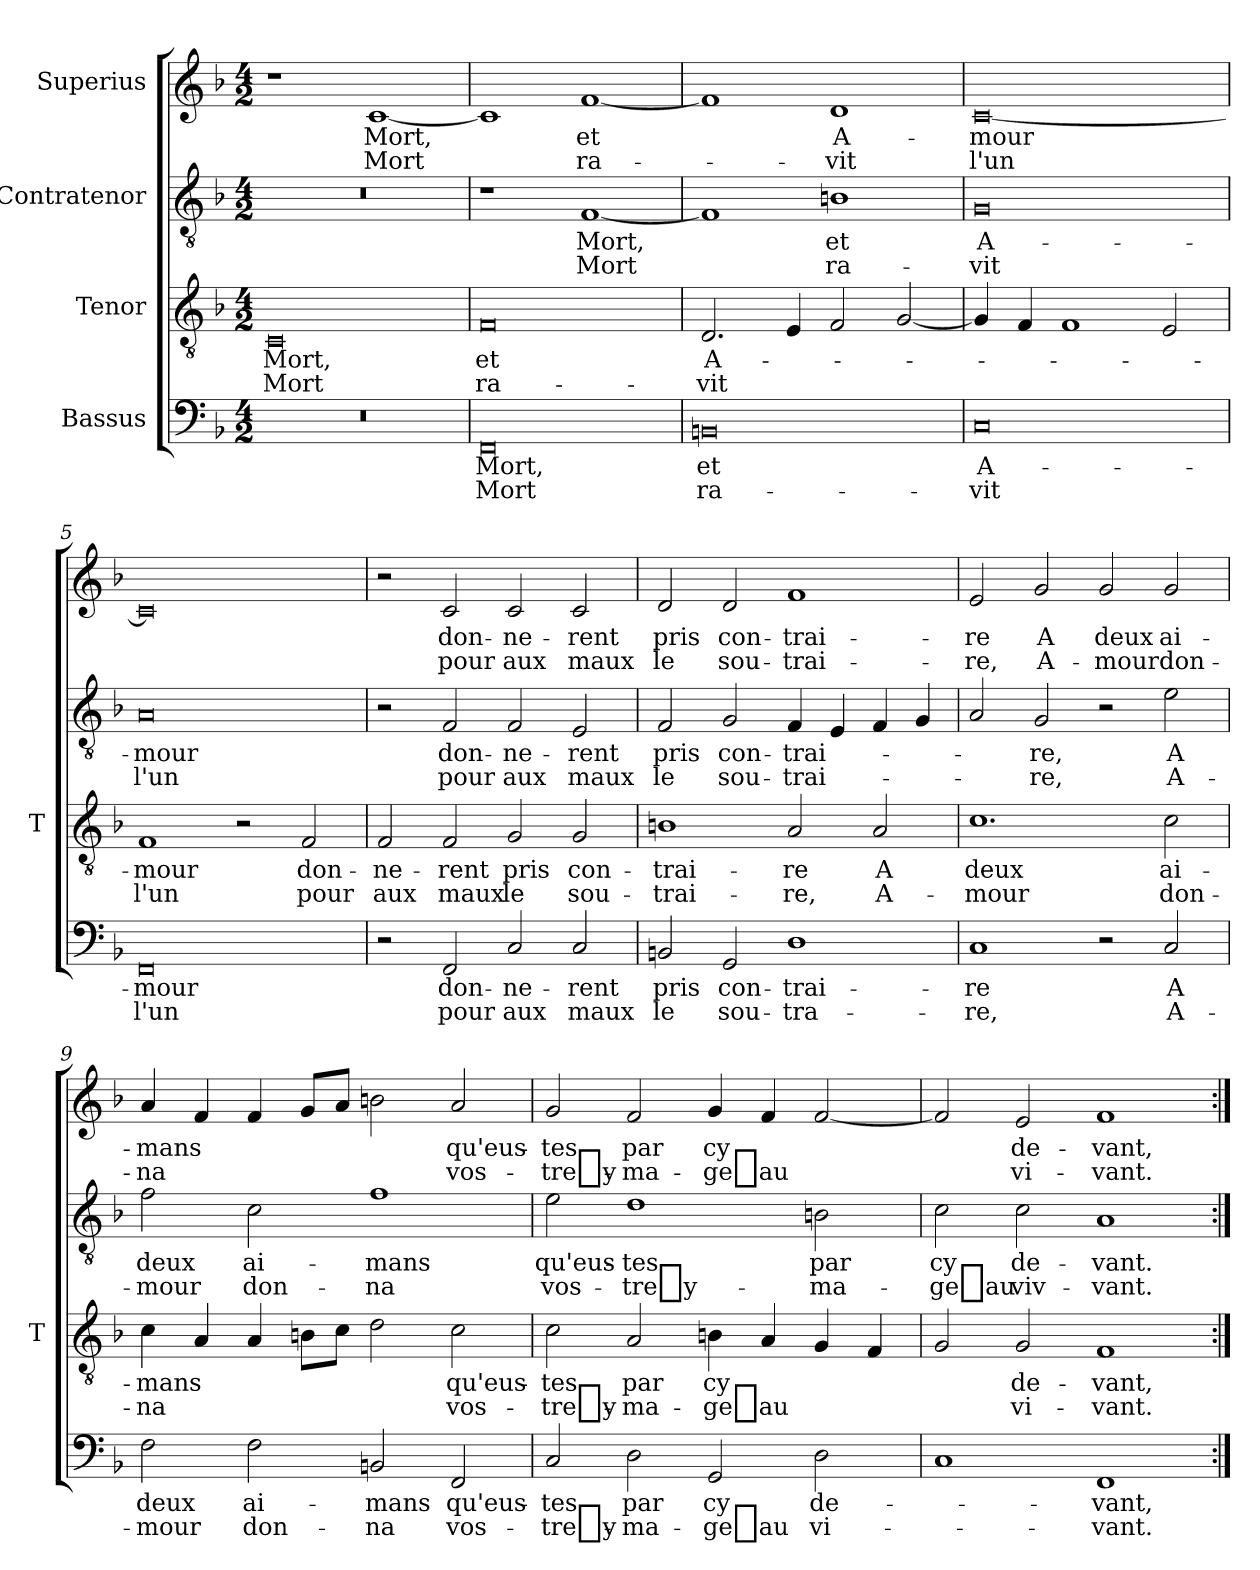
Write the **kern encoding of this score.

**kern	**text	**text	**kern	**text	**text	**kern	**text	**text	**kern	**text	**text
*part4	*part4	*part4	*part3	*part3	*part3	*part2	*part2	*part2	*part1	*part1	*part1
*staff4	*staff4	*staff4	*staff3	*staff3	*staff3	*staff2	*staff2	*staff2	*staff1	*staff1	*staff1
*I"Bassus	*	*	*I"Tenor	*	*	*I"Contratenor	*	*	*I"Superius	*	*
*	*	*	*I'T	*	*	*	*	*	*	*	*
*clefF4	*	*	*clefGv2	*	*	*clefGv2	*	*	*clefG2	*	*
*k[b-]	*	*	*k[b-]	*	*	*k[b-]	*	*	*k[b-]	*	*
*M4/2	*	*	*M4/2	*	*	*M4/2	*	*	*M4/2	*	*
=1	=1	=1	=1	=1	=1	=1	=1	=1	=1	=1	=1
0r	.	.	0C	-Mort,	-Mort	0r	.	.	1r	.	.
.	.	.	.	.	.	.	.	.	[1c	-Mort,	-Mort
=2	=2	=2	=2	=2	=2	=2	=2	=2	=2	=2	=2
0FF	-Mort,	-Mort	0F	-et	ra-	1r	.	.	1c]	.	.
.	.	.	.	.	.	[1F	-Mort,	-Mort	[1f	-et	ra-
=3	=3	=3	=3	=3	=3	=3	=3	=3	=3	=3	=3
0BBn	-et	ra-	2.D	A-	-vit	1F]	.	.	1f]	.	.
.	.	.	4E	.	.	.	.	.	.	.	.
.	.	.	2F	.	.	1Bn	-et	ra-	1d	A-	-vit
.	.	.	[2G	.	.	.	.	.	.	.	.
=4	=4	=4	=4	=4	=4	=4	=4	=4	=4	=4	=4
0C	A-	-vit	4G]	.	.	0G	A-	-vit	[0c	-mour	-l'un
.	.	.	4F	.	.	.	.	.	.	.	.
.	.	.	1F	.	.	.	.	.	.	.	.
.	.	.	2E	.	.	.	.	.	.	.	.
=5	=5	=5	=5	=5	=5	=5	=5	=5	=5	=5	=5
0FF	-mour	-l'un	1F	-mour	-l'un	0A	-mour	-l'un	0c]	.	.
.	.	.	2r	.	.	.	.	.	.	.	.
.	.	.	2F	don-	-pour	.	.	.	.	.	.
=6	=6	=6	=6	=6	=6	=6	=6	=6	=6	=6	=6
2r	.	.	2F	ne-	-aux	2r	.	.	2r	.	.
2FF	don-	-pour	2F	-rent	-maux	2F	don-	-pour	2c	don-	-pour
2C	ne-	-aux	2G	-pris	-le	2F	ne-	-aux	2c	ne-	-aux
2C	-rent	-maux	2G	con-	sou-	2E	-rent	-maux	2c	-rent	-maux
=7	=7	=7	=7	=7	=7	=7	=7	=7	=7	=7	=7
2BBn	-pris	-le	1Bn	trai-	trai-	2F	-pris	-le	2d	-pris	-le
2GG	con-	sou-	.	.	.	2G	con-	sou-	2d	con-	sou-
1D	trai-	tra-	2A	-re	-re,	4F	trai-	trai-	1f	trai-	trai-
.	.	.	.	.	.	4E	.	.	.	.	.
.	.	.	2A	-A	A-	4F	.	.	.	.	.
.	.	.	.	.	.	4G	.	.	.	.	.
=8	=8	=8	=8	=8	=8	=8	=8	=8	=8	=8	=8
1C	-re	-re,	1.c	-deux	-mour	2A	.	.	2e	-re	-re,
.	.	.	.	.	.	2G	-re,	-re,	2g	-A	A-
2r	.	.	.	.	.	2r	.	.	2g	-deux	-mour
2C	-A	A-	2c	ai-	don-	2e	-A	A-	2g	ai-	don-
=9	=9	=9	=9	=9	=9	=9	=9	=9	=9	=9	=9
2F	-deux	-mour	4c	-mans	-na	2f	-deux	-mour	4a	-mans	-na
.	.	.	4A	.	.	.	.	.	4f	.	.
2F	ai-	don-	4A	.	.	2c	ai-	don-	4f	.	.
.	.	.	8BnL	.	.	.	.	.	8gL	.	.
.	.	.	8cJ	.	.	.	.	.	8aJ	.	.
2BBn	-mans	-na	2d	.	.	1f	-mans	-na	2bn	.	.
2FF	qu'eus-	vos-	2c	qu'eus-	vos-	.	.	.	2a	qu'eus-	vos-
=10	=10	=10	=10	=10	=10	=10	=10	=10	=10	=10	=10
2C	-tes	tre_y-	2c	-tes	tre_y-	2e	qu'eus-	vos-	2g	-tes	tre_y-
2D	-par	ma-	2A	-par	ma-	1d	-tes	tre_y-	2f	-par	ma-
2GG	-cy	-ge_au	4Bn	-cy	-ge_au	.	.	.	4g	-cy	-ge_au
.	.	.	4A	.	.	.	.	.	4f	.	.
2D	de-	vi-	4G	.	.	2Bn	-par	ma-	[2f	.	.
.	.	.	4F	.	.	.	.	.	.	.	.
=11	=11	=11	=11	=11	=11	=11	=11	=11	=11	=11	=11
1C	.	.	2G	.	.	2c	-cy	-ge_au	2f]	.	.
.	.	.	2G	de-	vi-	2c	de-	viv-	2e	de-	vi-
1FF	-vant,	-vant.	1F	-vant,	-vant.	1A	-vant.	-vant.	1f	-vant,	-vant.
=:|!	=:|!	=:|!	=:|!	=:|!	=:|!	=:|!	=:|!	=:|!	=:|!	=:|!	=:|!
*-	*-	*-	*-	*-	*-	*-	*-	*-	*-	*-	*-
